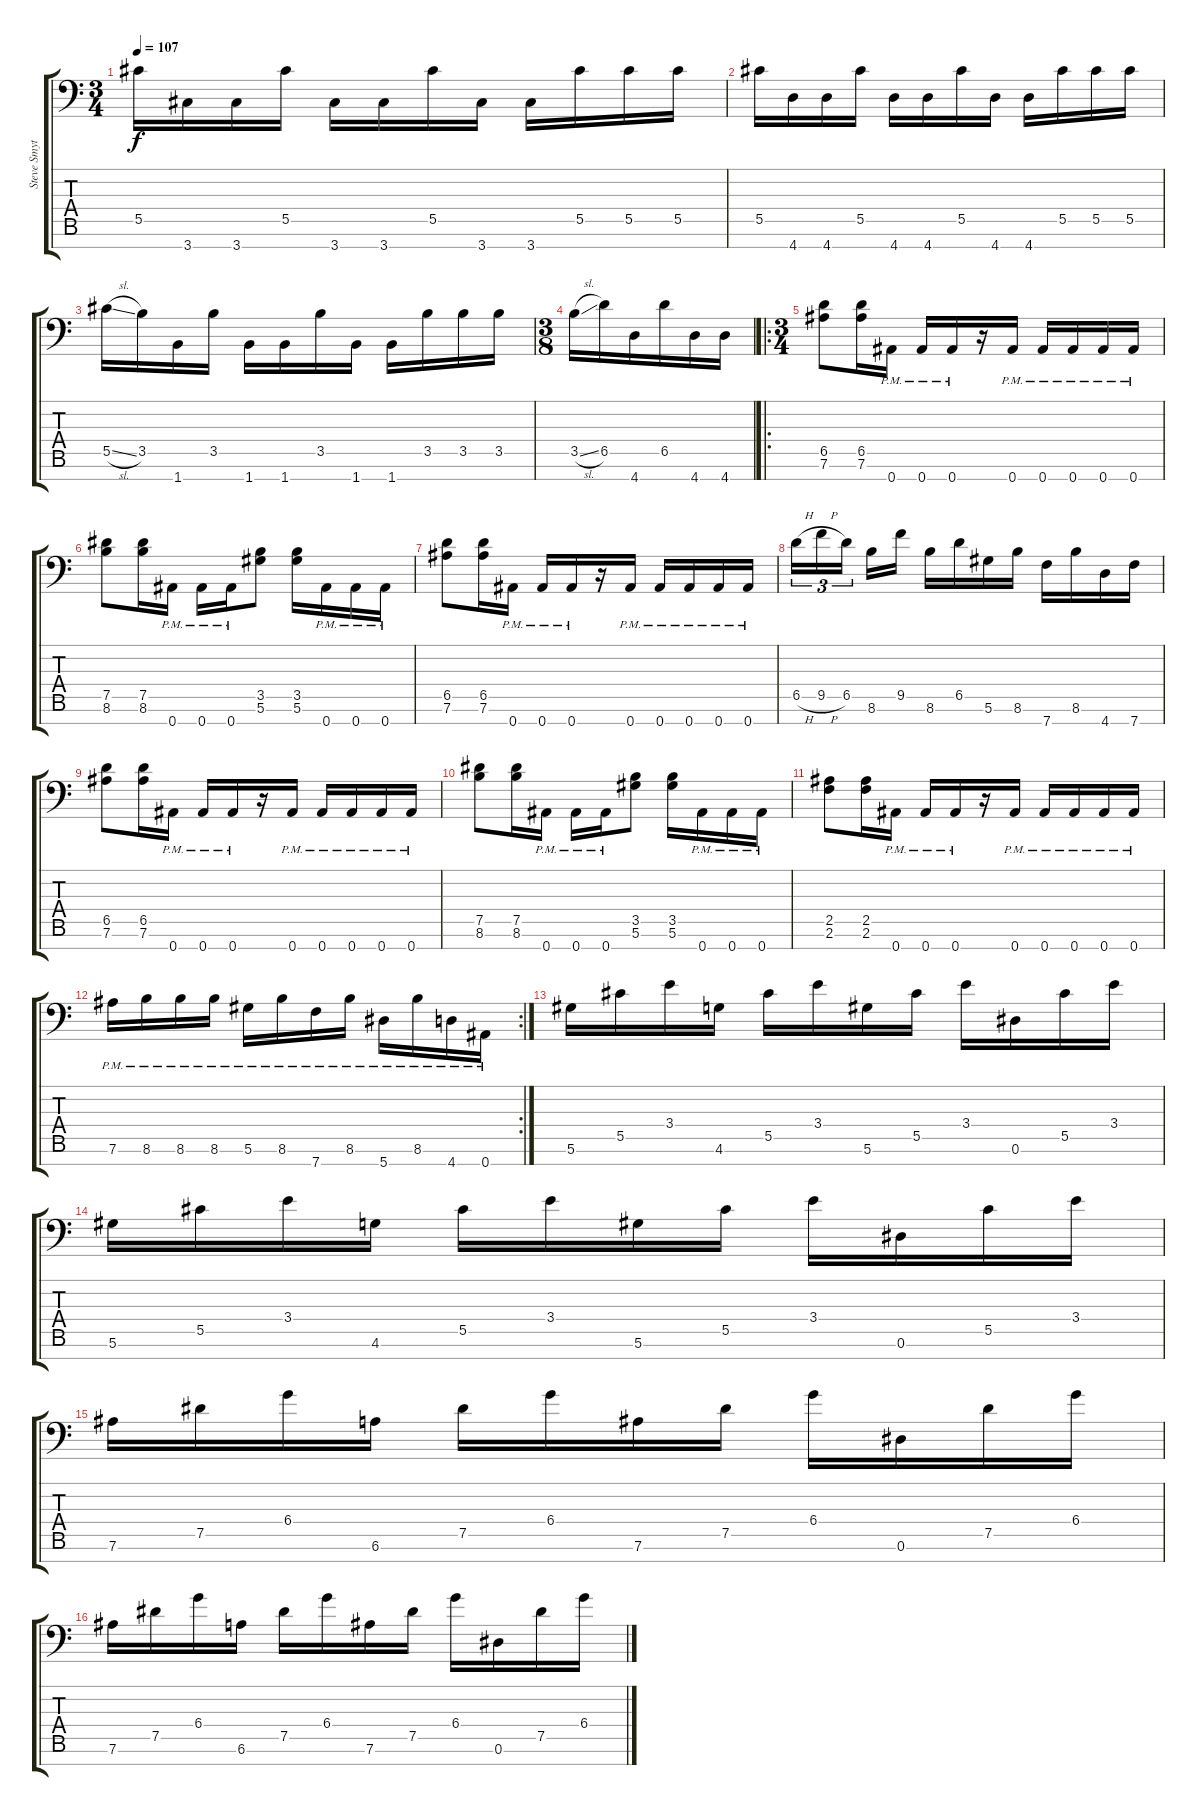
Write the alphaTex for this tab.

\track ("Steve Smyth" "Steve Smyt") {instrument acousticguitarsteel}
\staff {score tabs}
\tuning (Eb4 Bb3 Gb3 Db3 Ab2 Eb2 Bb1) {hide}
\ts (3 4)
\tempo 107
\clef f4
\ks c
5.5.16{dy f} 3.7.16 3.7.16 5.5.16 3.7.16 3.7.16 5.5.16 3.7.16 3.7.16 5.5.16 5.5.16 5.5.16 |
5.5.16 4.7.16 4.7.16 5.5.16 4.7.16 4.7.16 5.5.16 4.7.16 4.7.16 5.5.16 5.5.16 5.5.16 |
5.5{sl}.16 3.5.16 1.7.16 3.5.16 1.7.16 1.7.16 3.5.16 1.7.16 1.7.16 3.5.16 3.5.16 3.5.16 |
\ts (3 8)
3.5{sl}.16 6.5.16 4.7.16 6.5.16 4.7.16 4.7.16 |
\ro
\ts (3 4)
(6.5 7.6).8 (6.5 7.6).16 0.7{pm}.16 0.7{pm}.16 0.7{pm}.16 r.16 0.7{pm}.16 0.7{pm}.16 0.7{pm}.16 0.7{pm}.16 0.7{pm}.16 |
(7.5 8.6).8 (7.5 8.6).16 0.7{pm}.16 0.7{pm}.16 0.7{pm}.16 (3.5 5.6).8 (3.5 5.6).16 0.7{pm}.16 0.7{pm}.16 0.7{pm}.16 |
(6.5 7.6).8 (6.5 7.6).16 0.7{pm}.16 0.7{pm}.16 0.7{pm}.16 r.16 0.7{pm}.16 0.7{pm}.16 0.7{pm}.16 0.7{pm}.16 0.7{pm}.16 |
6.5{h}.16{tu (3 2)} 9.5{h}.16{tu (3 2)} 6.5.16{tu (3 2) beam splitsecondary} 8.6.16 9.5.16 8.6.16 6.5.16 5.6.16 8.6.16 7.7.16 8.6.16 4.7.16 7.7.16 |
(6.5 7.6).8 (6.5 7.6).16 0.7{pm}.16 0.7{pm}.16 0.7{pm}.16 r.16 0.7{pm}.16 0.7{pm}.16 0.7{pm}.16 0.7{pm}.16 0.7{pm}.16 |
(7.5 8.6).8 (7.5 8.6).16 0.7{pm}.16 0.7{pm}.16 0.7{pm}.16 (3.5 5.6).8 (3.5 5.6).16 0.7{pm}.16 0.7{pm}.16 0.7{pm}.16 |
(2.5 2.6).8 (2.5 2.6).16 0.7{pm}.16 0.7{pm}.16 0.7{pm}.16 r.16 0.7{pm}.16 0.7{pm}.16 0.7{pm}.16 0.7{pm}.16 0.7{pm}.16 |
\rc 2
7.6{pm}.16 8.6{pm}.16 8.6{pm}.16 8.6{pm}.16 5.6{pm}.16 8.6{pm}.16 7.7{pm}.16 8.6{pm}.16 5.7{pm}.16 8.6{pm}.16 4.7{pm}.16 0.7{pm}.16 |
5.6.16 5.5.16 3.4.16 4.6.16 5.5.16 3.4.16 5.6.16 5.5.16 3.4.16 0.6.16 5.5.16 3.4.16 |
5.6.16 5.5.16 3.4.16 4.6.16 5.5.16 3.4.16 5.6.16 5.5.16 3.4.16 0.6.16 5.5.16 3.4.16 |
7.6.16 7.5.16 6.4.16 6.6.16 7.5.16 6.4.16 7.6.16 7.5.16 6.4.16 0.6.16 7.5.16 6.4.16 |
7.6.16 7.5.16 6.4.16 6.6.16 7.5.16 6.4.16 7.6.16 7.5.16 6.4.16 0.6.16 7.5.16 6.4.16
